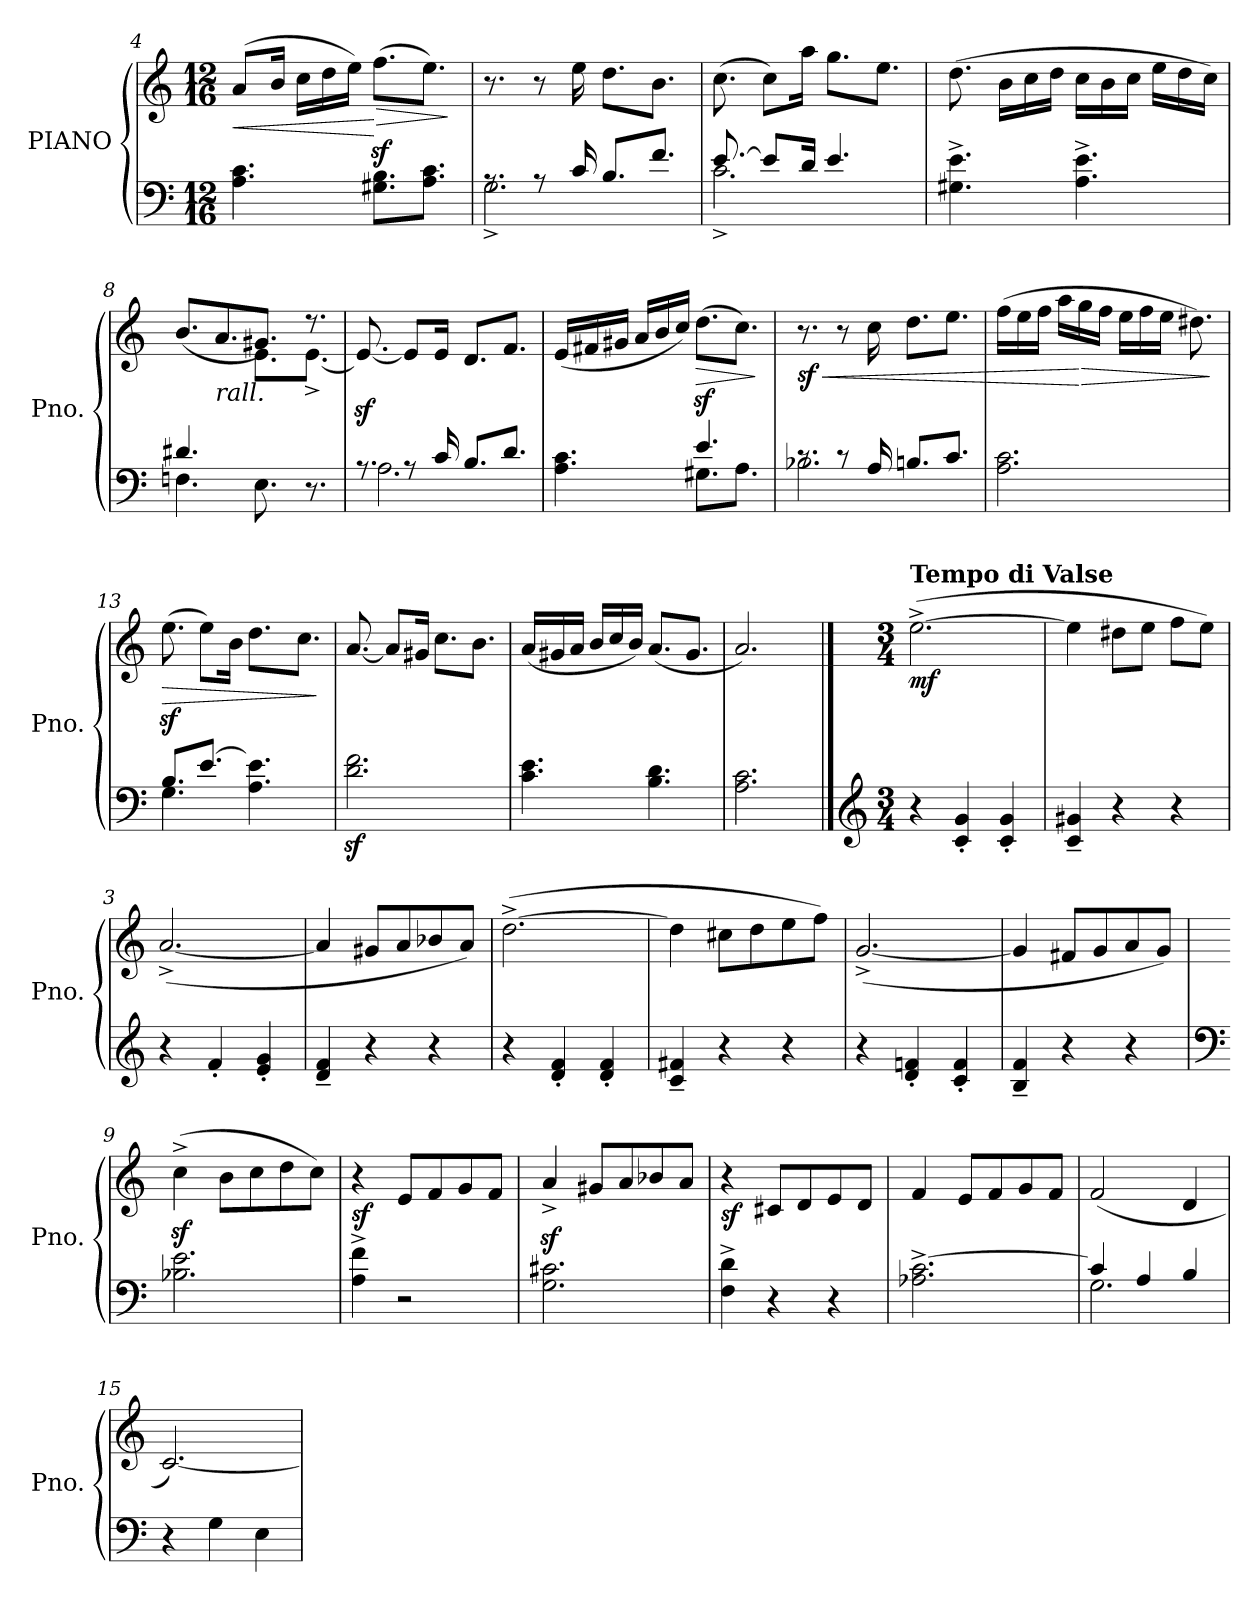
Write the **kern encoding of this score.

**kern	**kern	**dynam
*part1	*part1	*part1
*staff2	*staff1	*staff1/2
*I"PIANO	*	*
*I'Pno.	*	*
*clefF4	*clefG2	*
*k[]	*k[]	*
*M12/16	*M12/16	*
=4	=4	=4
!	!	!LO:HP:b
4.A\ 4.c\	(>8a/L	<
.	16b/Jk	.
.	16cc\LL	.
.	16dd\	.
.	16ee\JJ)	.
!	!	!LO:HP:n=1:b
8.G#X\ 8.B\L	(>8.ffz<\L	[ >
8.A\ 8.c\J	8.ee\J)	.
.	.	]
=5	=5	=5
*^	*	*
8.rA	2.G^\	8.r	.
8rA	.	8r	.
16c/	.	16ee\	.
8.B/L	.	8.dd\L	.
8.f/J	.	8.b\J	.
!!LO:LB:g=z
=6	=6	=6	=6
[8.e/	2.c^\	(>8.cc\	.
8e/L]	.	8cc\L)	.
16d/Jk	.	16aa\Jk	.
4.e/	.	8.gg\L	.
.	.	8.ee\J	.
*v	*v	*	*
=7	=7	=7
4.G#X\^ 4.e\^	(>8.dd\	.
.	16b\LL	.
.	16cc\	.
.	16dd\JJ	.
4.A\^ 4.e\^	16cc\LL	.
.	16b\	.
.	16cc\JJ	.
.	16ee\LL	.
.	16dd\	.
.	16cc\JJ)	.
=8	=8	=8
*^	*^	*
4.d#X/	4.Fn\	(<8.b/L	8.ryy	.
!	!	!LO:TX:b:i:t=rall.	!	!
.	.	8.a/	8.ryy	.
8ryy	8.E\	8.g#X/J)	8.e\L	.
16ryy	.	.	.	.
8.ryy	8.r	8.r	[8.e^\J	.
=9	=9	=9	=9	=9
!	!	!LO:TX:a:i:t=a tempo	!	!
*	*	*v	*v	*
8.rA	2.A\	8.ez</_	.
8rA	.	8e/L]	.
16c/	.	16e/Jk	.
8.B/L	.	8.d/L	.
8.d/J	.	8.f/J	.
=10	=10	=10	=10
4.A\ 4.c\	4.ryy	(<16e/LL	.
.	.	16f#X/	.
.	.	16g#X/JJ	.
.	.	16a/LL	.
.	.	16b/	.
.	.	16cc/JJ)	.
!	!	!	!LO:HP:b
4.e/	8.G#X\L	(>8.ddz<\L	>
.	8.A\J	8.cc\J)	.
*v	*v	*	*
.	.	]
!!LO:LB:g=z
=11	=11	=11
*^	*	*
!	!	!	!LO:HP:b
!	!	!	!LO:DY:n=1:b
8.rc	2.B-X\	8.r	< sf
8rc	.	8r	.
16A/	.	16cc\	.
8.Bn/L	.	8.dd\L	.
8.c/J	.	8.ee\J	.
*v	*v	*	*
=12	=12	=12
2.A\ 2.c\	(>16ff\LL	.
.	16ee\	.
.	16ff\JJ	.
.	16aa\LL	.
!	!	!LO:HP:n=1:b
.	16gg\	[ >
.	16ff\JJ	.
.	16ee\LL	.
.	16ff\	.
.	16ee\JJ	.
.	8.dd#X\)	.
.	.	]
=13	=13	=13
*^	*	*
!	!	!	!LO:HP:b
8.B/L	4.G\	(>8.eez<\	>
[8.e/J	.	8ee\L)	.
.	.	16b\Jk	.
4.A\ 4.e\]	8ryy	8.dd\L	.
.	4ryy	.	.
.	.	8.cc\J	.
*v	*v	*	*
.	.	]
=14	=14	=14
2.d\z< 2.f\z<	[8.a/	.
.	8a/L]	.
.	16g#X/Jk	.
.	8.cc\L	.
.	8.b\J	.
=15	=15	=15
4.c\ 4.e\	(<16a/LL	.
.	16g#X/	.
.	16a/JJ	.
.	16b/LL	.
.	16cc/	.
.	16b/JJ)	.
4.B\ 4.d\	(<8.a/L	.
.	8.g#/J	.
=16	=16	=16
2.A\ 2.c\	2.a/)	.
!!LO:PB:g=z
==1	==1	==1
*clefG2	*	*
*M3/4	*M3/4	*
!	!LO:TX:a:B:t=Tempo di Valse	!
!	!	!LO:DY:b
4r	(>[2.ee^\	mf
4c/' 4g/'	.	.
4c/' 4g/'	.	.
=2	=2	=2
4c/~ 4g#X/~	4ee\]	.
4r	8dd#X\L	.
.	8ee\J	.
4r	8ff\L	.
.	8ee\J)	.
=3	=3	=3
4r	(>[2.a^/	.
4f'/	.	.
4e/' 4g/'	.	.
=4	=4	=4
4d/~ 4f/~	4a/]	.
4r	8g#X/L	.
.	8a/	.
4r	8b-X/	.
.	8a/J)	.
=5	=5	=5
4r	(>[2.dd^\	.
4d/' 4f/'	.	.
4d/' 4f/'	.	.
!!LO:LB:g=z
=6	=6	=6
4c/~ 4f#X/~	4dd\]	.
4r	8cc#X\L	.
.	8dd\	.
4r	8ee\	.
.	8ff\J)	.
=7	=7	=7
4r	(>[2.g^/	.
4d/' 4fn/'	.	.
4c/' 4f/'	.	.
=8	=8	=8
4B/~ 4f/~	4g/]	.
4r	8f#X/L	.
.	8g/	.
4r	8a/	.
.	8g/J)	.
=9	=9	=9
*clefF4	*	*
2.B-X\ 2.e\	(>4ccz<^\	.
.	8b\L	.
.	8cc\	.
.	8dd\	.
.	8cc\J)	.
=10	=10	=10
!	!	!LO:DY:b
(<4A\^ 4f\^	4r	sf
2r	8e/L	.
.	8f/	.
.	8g/	.
.	8f/J	.
!!LO:LB:g=z
=11	=11	=11
2.G\ 2.c#X\	4az<^/	.
.	8g#X/L	.
.	8a/	.
.	8b-X/	.
.	8a/J)	.
=12	=12	=12
!	!	!LO:DY:b
(<4F\^ 4d\^	4r	sf
4r	8c#X/L	.
.	8d/	.
4r	8e/	.
.	8d/J	.
=13	=13	=13
2.A-X\^ [2.c\^	4f/	.
.	8e/L	.
.	8f/	.
.	8g/	.
.	8f/J)	.
=14	=14	=14
*^	*	*
4c/]	2.G\	(>2f/	.
4A/	.	.	.
4B/	.	4d/	.
*v	*v	*	*
=15	=15	=15
4r	[2.c/)	.
4G\	.	.
4E\	.	.
=	=	=
*-	*-	*-
